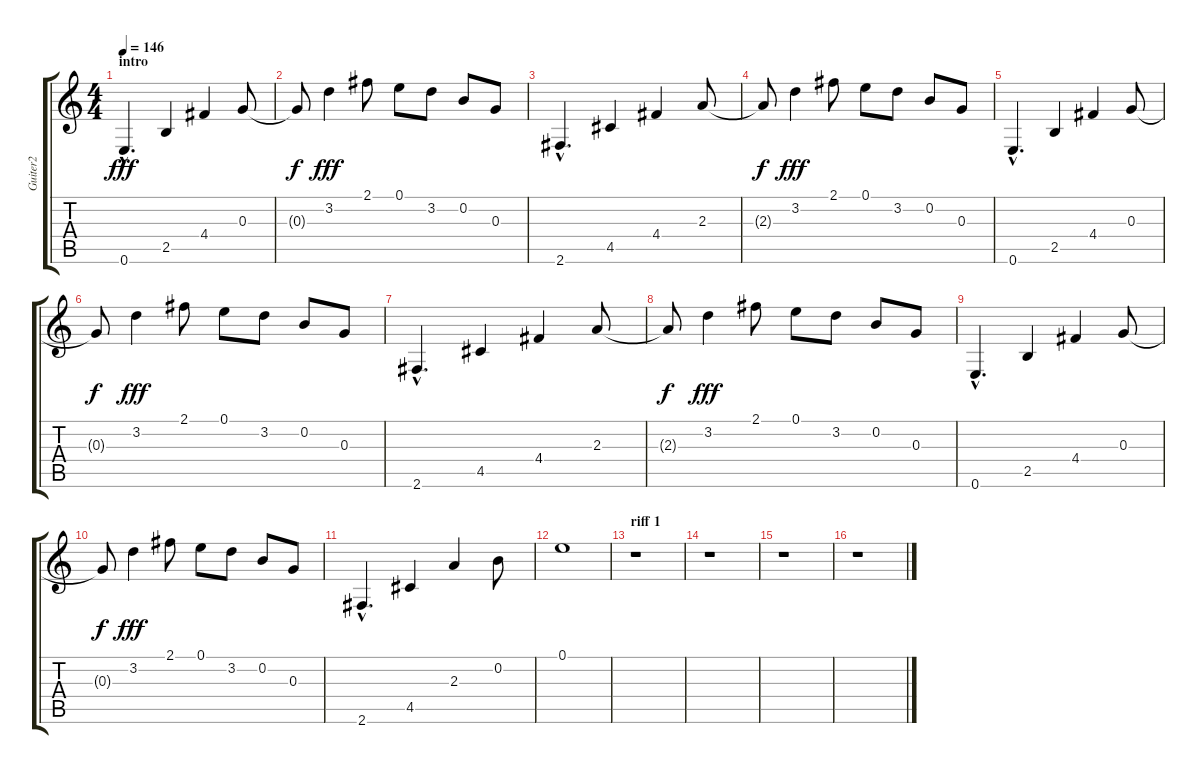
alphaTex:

\track ("Guiter2" "Guiter2") {instrument electricguitarmuted}
\staff {score tabs}
\tuning (E4 B3 G3 D3 A2 E2) {hide}
\ts (4 4)
\section ("" "intro")
\tempo 146
\clef g2
\ks c
0.6{hac}.4{d dy fff instrument electricguitarmuted} 2.5.4 4.4.4 0.3.8 |
0.3{t}.8{dy f} 3.2.4{dy fff} 2.1.8 0.1.8 3.2.8 0.2.8 0.3.8 |
2.6{hac}.4{d} 4.5.4 4.4.4 2.3.8 |
2.3{t}.8{dy f} 3.2.4{dy fff} 2.1.8 0.1.8 3.2.8 0.2.8 0.3.8 |
0.6{hac}.4{d} 2.5.4 4.4.4 0.3.8 |
0.3{t}.8{dy f} 3.2.4{dy fff} 2.1.8 0.1.8 3.2.8 0.2.8 0.3.8 |
2.6{hac}.4{d} 4.5.4 4.4.4 2.3.8 |
2.3{t}.8{dy f} 3.2.4{dy fff} 2.1.8 0.1.8 3.2.8 0.2.8 0.3.8 |
0.6{hac}.4{d} 2.5.4 4.4.4 0.3.8 |
0.3{t}.8{dy f} 3.2.4{dy fff} 2.1.8 0.1.8 3.2.8 0.2.8 0.3.8 |
2.6{hac}.4{d} 4.5.4 2.3.4 0.2.8 |
0.1.1 |
\section ("" "riff 1")
r.1{volume 13} |
r.1 |
r.1 |
r.1
